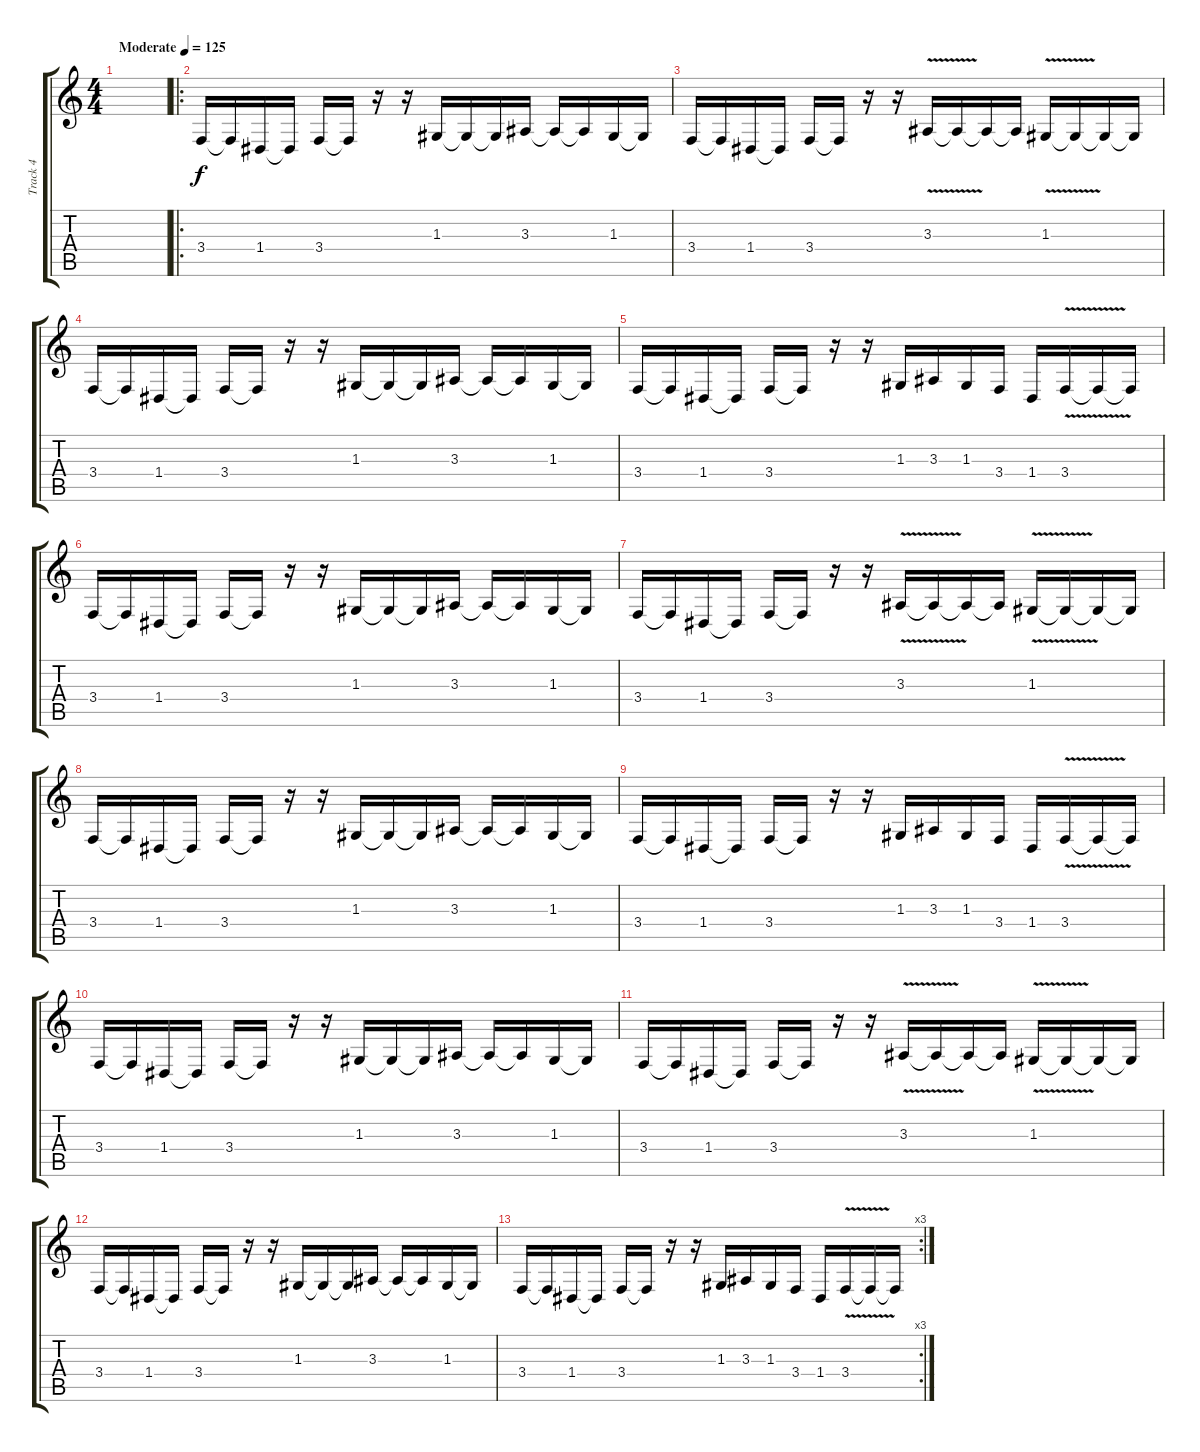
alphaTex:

\track ("Track 4" "Track 4") {instrument lead5charang}
\staff {score tabs}
\tuning (E4 B3 G3 D3 A2 E2) {hide}
\ts (4 4)
\tempo (125 "Moderate")
\clef g2
\ks c
|
\ro
3.4.16 3.4{t}.16 1.4.16 1.4{t}.16 3.4.16 3.4{t}.16 r.16 r.16 1.3.16 1.3{t}.16 1.3{t}.16 3.3.16 3.3{t}.16 3.3{t}.16 1.3.16 1.3{t}.16 |
3.4.16 3.4{t}.16 1.4.16 1.4{t}.16 3.4.16 3.4{t}.16 r.16 r.16 3.3{v}.16 3.3{t}.16 3.3{t}.16 3.3{t}.16 1.3{v}.16 1.3{t}.16 1.3{t}.16 1.3{t}.16 |
3.4.16 3.4{t}.16 1.4.16 1.4{t}.16 3.4.16 3.4{t}.16 r.16 r.16 1.3.16 1.3{t}.16 1.3{t}.16 3.3.16 3.3{t}.16 3.3{t}.16 1.3.16 1.3{t}.16 |
3.4.16 3.4{t}.16 1.4.16 1.4{t}.16 3.4.16 3.4{t}.16 r.16 r.16 1.3.16 3.3.16 1.3.16 3.4.16 1.4.16 3.4{v}.16 3.4{t}.16 3.4{t}.16 |
3.4.16 3.4{t}.16 1.4.16 1.4{t}.16 3.4.16 3.4{t}.16 r.16 r.16 1.3.16 1.3{t}.16 1.3{t}.16 3.3.16 3.3{t}.16 3.3{t}.16 1.3.16 1.3{t}.16 |
3.4.16 3.4{t}.16 1.4.16 1.4{t}.16 3.4.16 3.4{t}.16 r.16 r.16 3.3{v}.16 3.3{t}.16 3.3{t}.16 3.3{t}.16 1.3{v}.16 1.3{t}.16 1.3{t}.16 1.3{t}.16 |
3.4.16 3.4{t}.16 1.4.16 1.4{t}.16 3.4.16 3.4{t}.16 r.16 r.16 1.3.16 1.3{t}.16 1.3{t}.16 3.3.16 3.3{t}.16 3.3{t}.16 1.3.16 1.3{t}.16 |
3.4.16 3.4{t}.16 1.4.16 1.4{t}.16 3.4.16 3.4{t}.16 r.16 r.16 1.3.16 3.3.16 1.3.16 3.4.16 1.4.16 3.4{v}.16 3.4{t}.16 3.4{t}.16 |
3.4.16 3.4{t}.16 1.4.16 1.4{t}.16 3.4.16 3.4{t}.16 r.16 r.16 1.3.16 1.3{t}.16 1.3{t}.16 3.3.16 3.3{t}.16 3.3{t}.16 1.3.16 1.3{t}.16 |
3.4.16 3.4{t}.16 1.4.16 1.4{t}.16 3.4.16 3.4{t}.16 r.16 r.16 3.3{v}.16 3.3{t}.16 3.3{t}.16 3.3{t}.16 1.3{v}.16 1.3{t}.16 1.3{t}.16 1.3{t}.16 |
3.4.16 3.4{t}.16 1.4.16 1.4{t}.16 3.4.16 3.4{t}.16 r.16 r.16 1.3.16 1.3{t}.16 1.3{t}.16 3.3.16 3.3{t}.16 3.3{t}.16 1.3.16 1.3{t}.16 |
\rc 3
3.4.16 3.4{t}.16 1.4.16 1.4{t}.16 3.4.16 3.4{t}.16 r.16 r.16 1.3.16 3.3.16 1.3.16 3.4.16 1.4.16 3.4{v}.16 3.4{t}.16 3.4{t}.16
